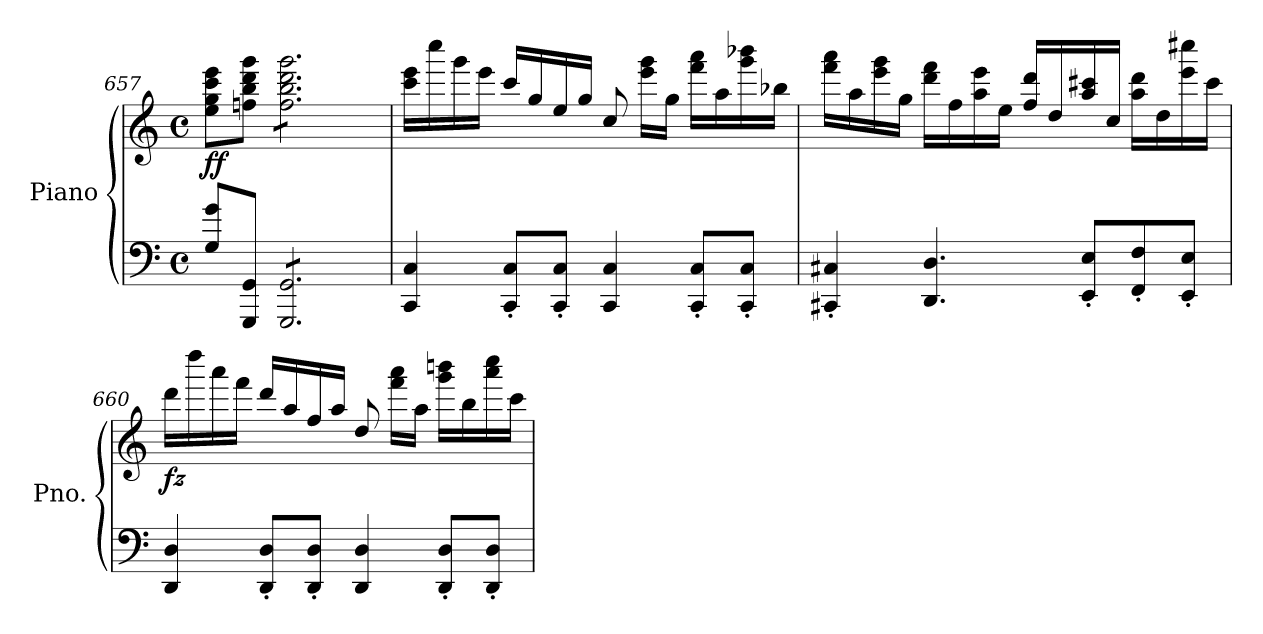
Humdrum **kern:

**kern	**kern	**dynam
*part1	*part1	*part1
*staff2	*staff1	*staff1/2
*I"Piano	*	*
*I'Pno.	*	*
*clefF4	*clefG2	*
*k[]	*k[]	*
*M4/4	*M4/4	*
*met(c)	*met(c)	*
*MM130	*MM130	*
=657	=657	=657
!	!	!LO:DY:b
8G\ 8g\L	8ee\ 8gg\ 8ccc\ 8eee\L	ff
8GGG/ 8GG/J	8ffn\ 8bb\ 8ddd\ 8ggg\J	.
*tremolo	*	*
*	*tremolo	*
8GGG/ 8GG/L	8ff\ 8bb\ 8ddd\ 8ggg\L	.
8GGG/ 8GG/	8ff\ 8bb\ 8ddd\ 8ggg\	.
8GGG/ 8GG/	8ff\ 8bb\ 8ddd\ 8ggg\	.
8GGG/ 8GG/	8ff\ 8bb\ 8ddd\ 8ggg\	.
8GGG/ 8GG/	8ff\ 8bb\ 8ddd\ 8ggg\	.
8GGG/ 8GG/J	8ff\ 8bb\ 8ddd\ 8ggg\J	.
*	*Xtremolo	*
*Xtremolo	*	*
=658	=658	=658
*	*MM150	*
4CC/ 4C/	16ccc\ 16eee\LL	.
.	16cccc\	.
.	16ggg\	.
.	16eee\JJ	.
8CC/' 8C/'L	16ccc/LL	.
.	16gg/	.
8CC/' 8C/'J	16ee/	.
.	16gg/JJ	.
4CC/ 4C/	8cc/	.
.	16eee\ 16ggg\LL	.
.	16gg\JJ	.
8CC/' 8C/'L	16fff\ 16aaa\LL	.
.	16aa\	.
8CC/' 8C/'J	16ggg\ 16bbb-X\	.
.	16bb-X\JJ	.
!!LO:LB:g=z
=659	=659	=659
4CC#X/' 4C#X/'	16fff\ 16aaa\LL	.
.	16aa\	.
.	16eee\ 16ggg\	.
.	16gg\JJ	.
4.DD/ 4.D/	16ddd\ 16fff\LL	.
.	16ff\	.
.	16aa\ 16eee\	.
.	16ee\JJ	.
.	16ff/ 16ddd/LL	.
.	16dd/	.
8EE/' 8E/'L	16aa/ 16ccc#X/	.
.	16cc/JJ	.
8FF/' 8F/'	16aa\ 16ddd\LL	.
.	16dd\	.
8EE/' 8E/'J	16eee\ 16cccc#X\	.
.	16ccc#\JJ	.
=660	=660	=660
!	!	!LO:DY:b
4DD/ 4D/	16ddd\LL	fz
.	16dddd\	.
.	16aaa\	.
.	16fff\JJ	.
8DD/' 8D/'L	16ddd/LL	.
.	16aa/	.
8DD/' 8D/'J	16ff/	.
.	16aa/JJ	.
4DD/ 4D/	8dd/	.
.	16fff\ 16aaa\LL	.
.	16aa\JJ	.
8DD/' 8D/'L	16ggg\ 16bbbn\LL	.
.	16bb\	.
8DD/' 8D/'J	16aaa\ 16cccc\	.
.	16ccc\JJ	.
=	=	=
*-	*-	*-
